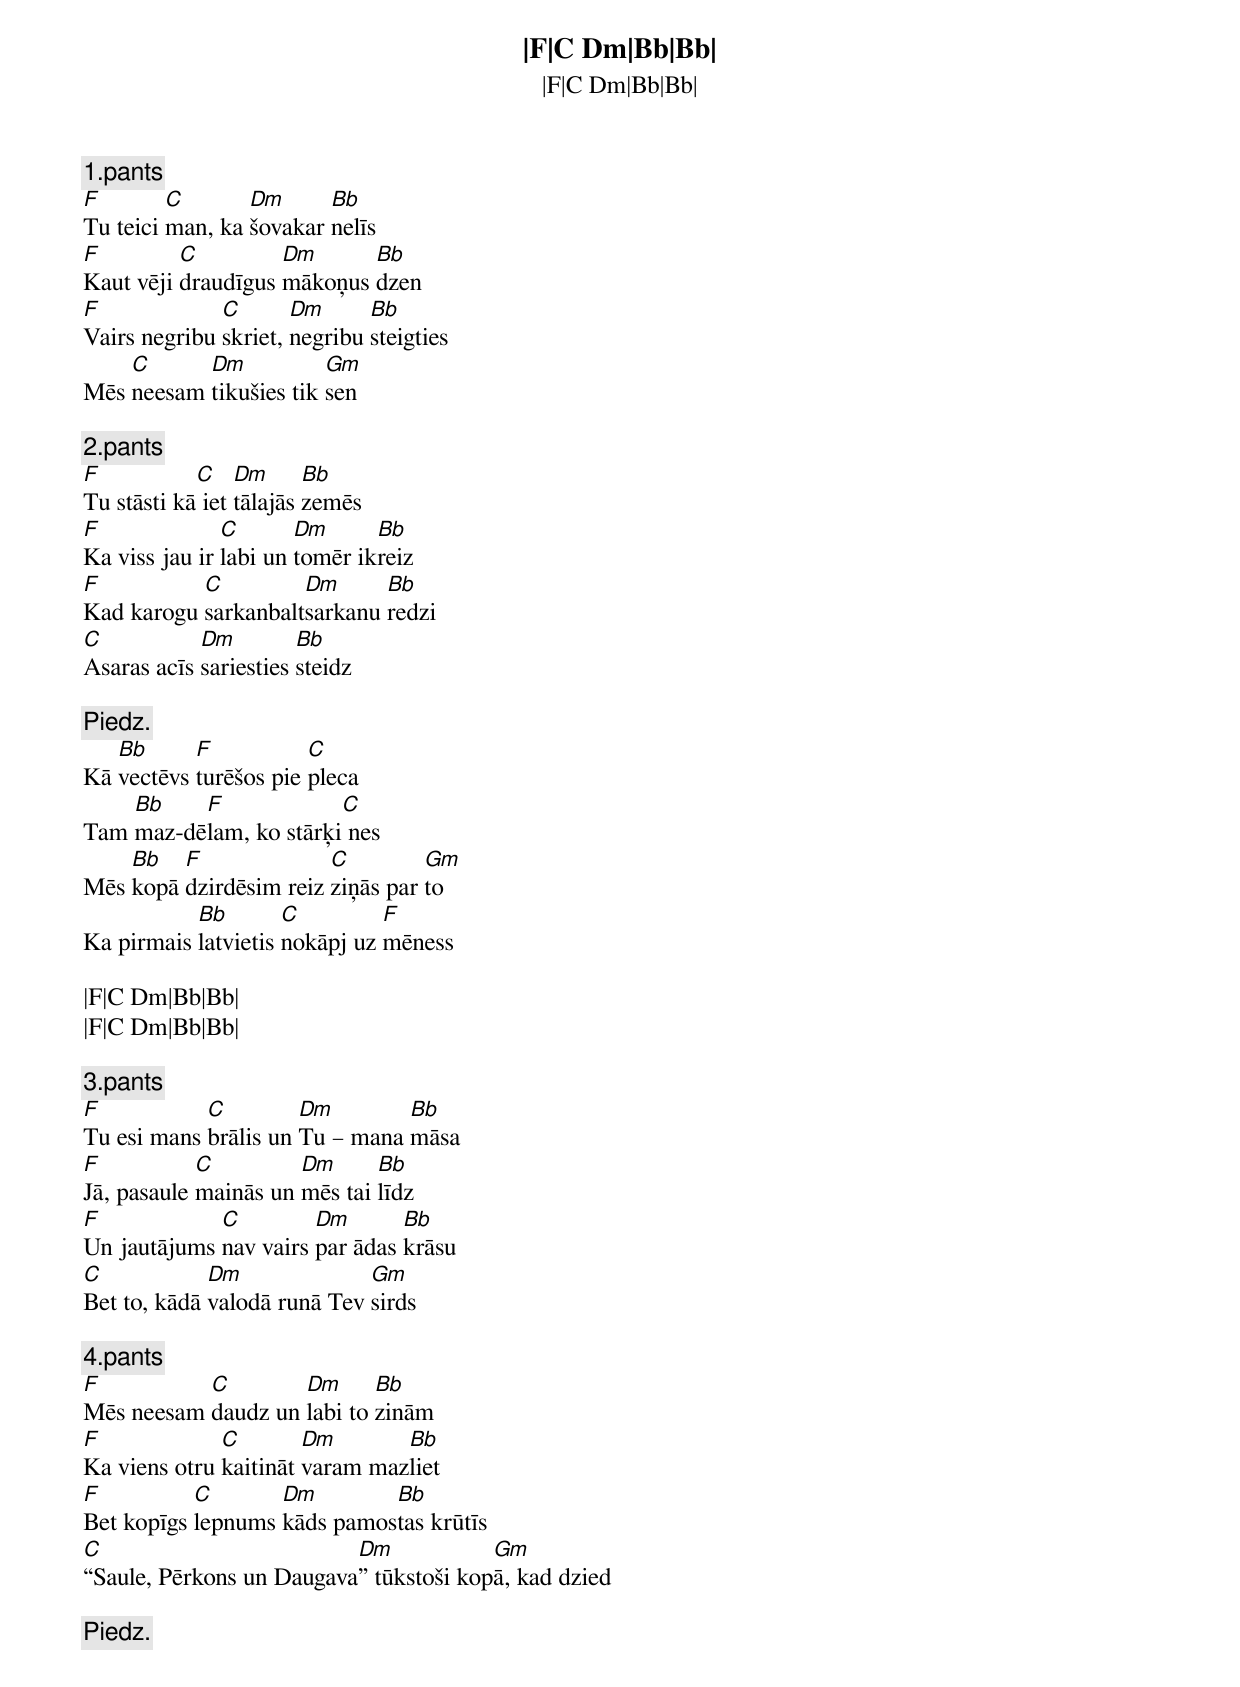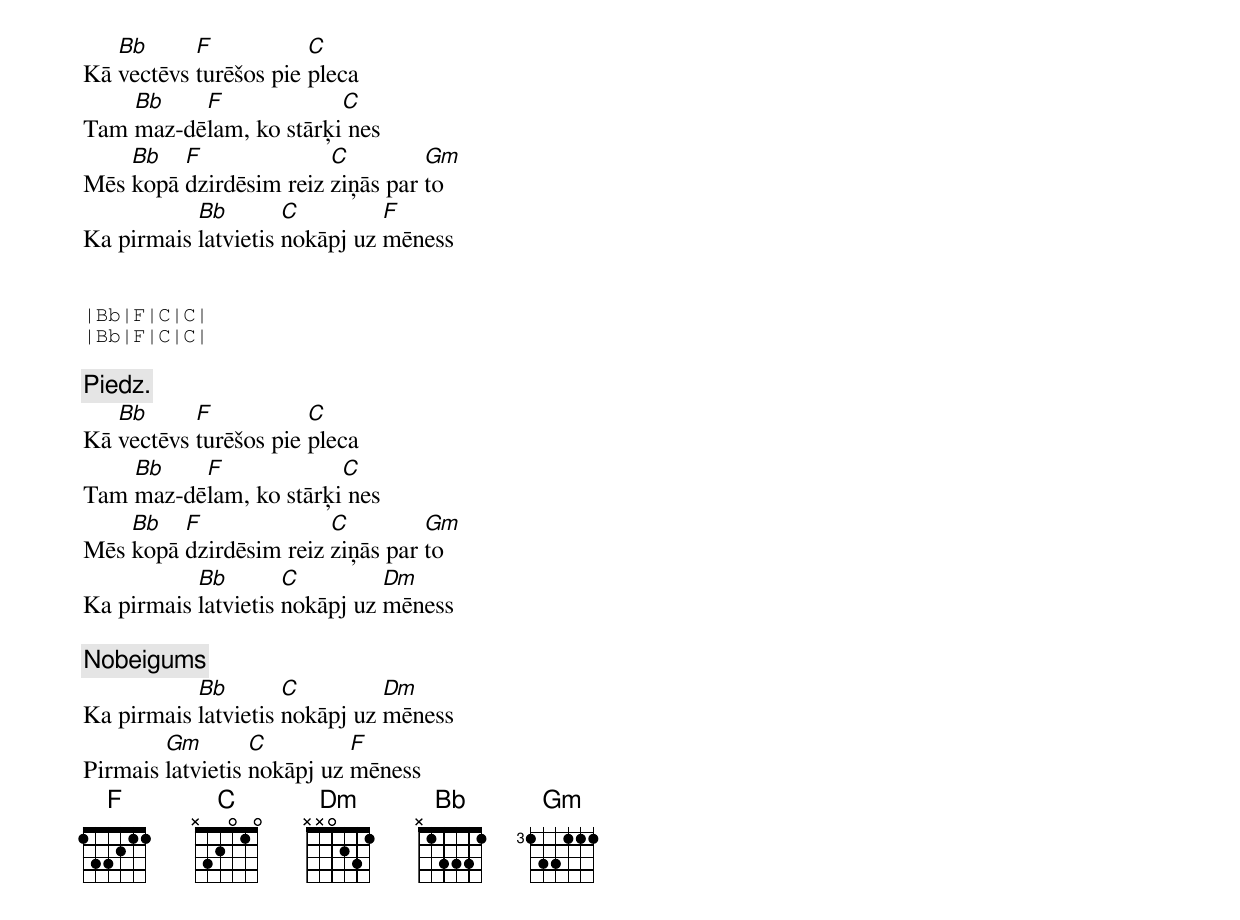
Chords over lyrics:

|F|C Dm|Bb|Bb|
|F|C Dm|Bb|Bb|

[1.pants]
F        C       Dm      Bb
Tu teici man, ka šovakar nelīs
F         C         Dm      Bb
Kaut vēji draudīgus mākoņus dzen
F             C       Dm      Bb
Vairs negribu skriet, negribu steigties
    C      Dm           Gm
Mēs neesam tikušies tik sen

[2.pants]
F           C    Dm      Bb
Tu stāsti kā iet tālajās zemēs
F              C       Dm      Bb
Ka viss jau ir labi un tomēr ikreiz
F          C         Dm      Bb
Kad karogu sarkanbaltsarkanu redzi
C           Dm         Bb
Asaras acīs sariesties steidz

[Piedz.]
   Bb      F           C
Kā vectēvs turēšos pie pleca
    Bb    F             C
Tam maz-dēlam, ko stārķi nes
    Bb   F              C         Gm
Mēs kopā dzirdēsim reiz ziņās par to
           Bb        C         F
Ka pirmais latvietis nokāpj uz mēness

|F|C Dm|Bb|Bb|
|F|C Dm|Bb|Bb|

[3.pants]
F           C         Dm        Bb
Tu esi mans brālis un Tu – mana māsa
F           C         Dm      Bb
Jā, pasaule mainās un mēs tai līdz
F            C         Dm       Bb
Un jautājums nav vairs par ādas krāsu
C            Dm              Gm
Bet to, kādā valodā runā Tev sirds

[4.pants]
F          C        Dm      Bb
Mēs neesam daudz un labi to zinām
F             C        Dm       Bb
Ka viens otru kaitināt varam mazliet
F          C       Dm        Bb
Bet kopīgs lepnums kāds pamostas krūtīs
C                         Dm            Gm
“Saule, Pērkons un Daugava” tūkstoši kopā, kad dzied

[Piedz.]
   Bb      F           C
Kā vectēvs turēšos pie pleca
    Bb    F             C
Tam maz-dēlam, ko stārķi nes
    Bb   F              C         Gm
Mēs kopā dzirdēsim reiz ziņās par to
           Bb        C         F
Ka pirmais latvietis nokāpj uz mēness


|Bb|F|C|C|
|Bb|F|C|C|

[Piedz.]
   Bb      F           C
Kā vectēvs turēšos pie pleca
    Bb    F             C
Tam maz-dēlam, ko stārķi nes
    Bb   F              C         Gm
Mēs kopā dzirdēsim reiz ziņās par to
           Bb        C         Dm
Ka pirmais latvietis nokāpj uz mēness

[Nobeigums]
           Bb        C         Dm
Ka pirmais latvietis nokāpj uz mēness
        Gm        C         F
Pirmais latvietis nokāpj uz mēness
